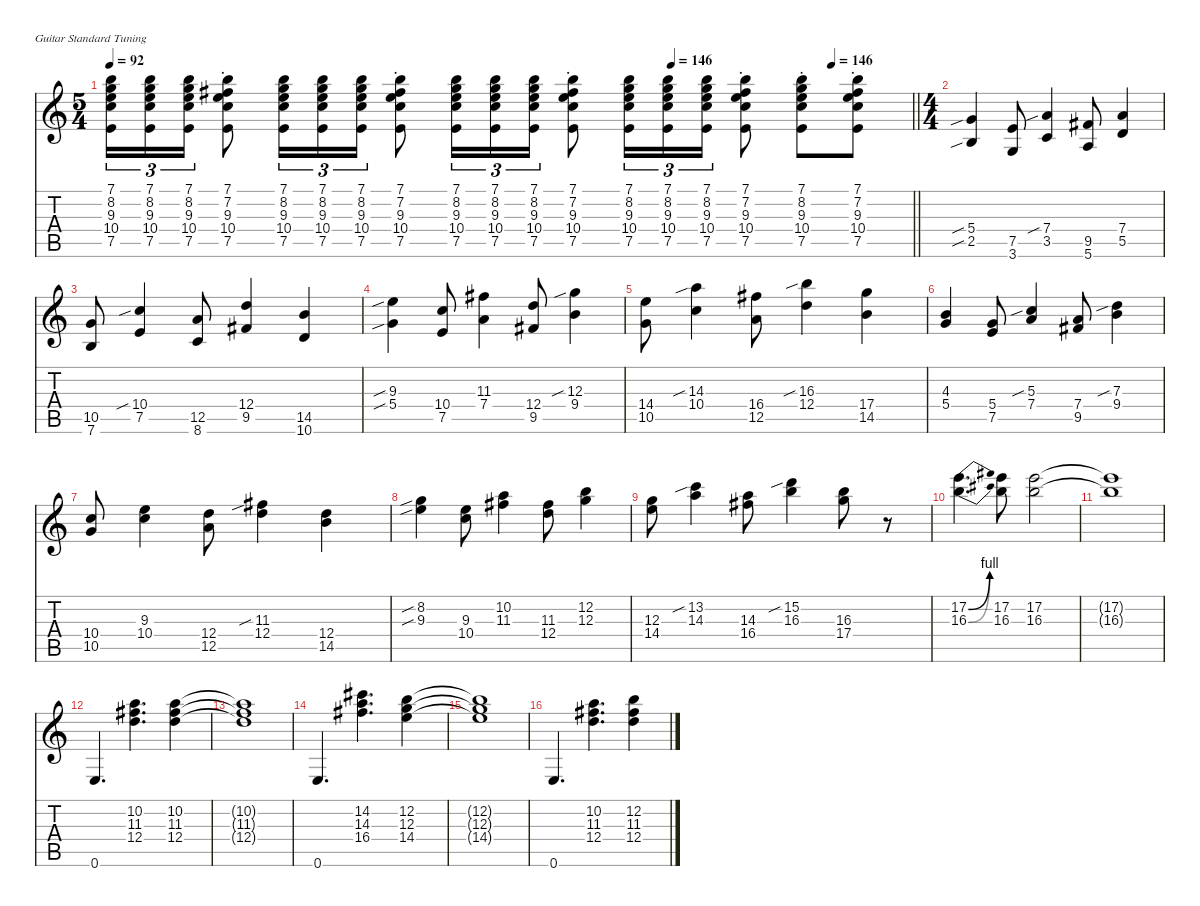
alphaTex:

\defaultSystemsLayout 4
\hideDynamics
\bracketExtendMode nobrackets
\singleTrackTrackNamePolicy hidden
\multiTrackTrackNamePolicy hidden
\firstSystemTrackNameMode fullname
\firstSystemTrackNameOrientation horizontal
\otherSystemsTrackNameOrientation horizontal
\track ("Guitar 1" "od.guit.") {mute instrument overdrivenguitar}
\staff {score tabs}
\tuning (E4 B3 G3 D3 A2 E2)
\ts (5 4)
\tempo 92
\tempo (146 0.7)
\tempo (146 0.9)
\clef g2
\barLineRight lightlight
\ks c
(7.1 8.2 9.3 10.4 7.5).16{tu (3 2) dy f beam Down} (7.1 8.2 9.3 10.4 7.5).16{tu (3 2) beam Down} (7.1 8.2 9.3 10.4 7.5).16{tu (3 2) beam Down} (7.1{st} 7.2{st acc #} 9.3{st} 10.4{st} 7.5{st}).8{beam Down} (7.1 8.2 9.3 10.4 7.5).16{tu (3 2) beam Down} (7.1 8.2 9.3 10.4 7.5).16{tu (3 2) beam Down} (7.1 8.2 9.3 10.4 7.5).16{tu (3 2) beam Down} (7.1{st} 7.2{st acc #} 9.3{st} 10.4{st} 7.5{st}).8{beam Down} (7.1 8.2 9.3 10.4 7.5).16{tu (3 2) beam Down} (7.1 8.2 9.3 10.4 7.5).16{tu (3 2) beam Down} (7.1 8.2 9.3 10.4 7.5).16{tu (3 2) beam Down} (7.1{st} 7.2{st acc #} 9.3{st} 10.4{st} 7.5{st}).8{beam Down} (7.1 8.2 9.3 10.4 7.5).16{tu (3 2) beam Down} (7.1 8.2 9.3 10.4 7.5).16{tu (3 2) beam Down} (7.1 8.2 9.3 10.4 7.5).16{tu (3 2) beam Down} (7.1{st} 7.2{st acc #} 9.3{st} 10.4{st} 7.5{st}).8{beam Down} (7.1{st} 8.2{st} 9.3{st} 10.4{st} 7.5{st}).8{beam Down} (7.1{st} 7.2{st acc #} 9.3{st} 10.4{st} 7.5{st}).8{beam Down} |
\ts (4 4)
\beaming (8 2 2 2 2)
(5.4{sib} 2.5{sib}).4{beam Up} (7.5 3.6).8{beam Up} (7.4{sib} 3.5).4{beam Up} (9.5{acc #} 5.6).8{beam Up} (7.4 5.5).4{beam Up} |
(10.5 7.6).8{beam Up} (10.4{sib} 7.5).4{beam Up} (12.5 8.6).8{beam Up} (12.4 9.5{acc #}).4{beam Up} (14.5 10.6).4{beam Up} |
(9.3{sib} 5.4{sib}).4{beam Down} (10.4 7.5).8{beam Up} (11.3{acc #} 7.4).4{beam Down} (12.4 9.5{acc #}).8{beam Up} (12.3{sib} 9.4).4{beam Down} |
(14.4 10.5).8{beam Down} (14.3{sib} 10.4).4{beam Down} (16.4{acc #} 12.5).8{beam Down} (16.3{sib} 12.4).4{beam Down} (17.4 14.5).4{beam Down} |
(4.3 5.4).4{beam Up} (5.4 7.5).8{beam Up} (5.3{sib} 7.4).4{beam Up} (7.4 9.5{acc #}).8{beam Up} (7.3{sib} 9.4).4{beam Down} |
(10.4 10.5).8{beam Up} (9.3 10.4).4{beam Down} (12.4 12.5).8{beam Down} (11.3{sib acc #} 12.4).4{beam Down} (12.4 14.5).4{beam Down} |
(8.2{sib} 9.3{sib}).4{beam Down} (9.3 10.4).8{beam Down} (10.2 11.3{acc #}).4{beam Down} (11.3{acc #} 12.4).8{beam Down} (12.2 12.3).4{beam Down} |
(12.3 14.4).8{beam Down} (13.2{sib} 14.3).4{beam Down} (14.3 16.4{acc #}).8{beam Down} (15.2{sib} 16.3).4{beam Down} (16.3 17.4).8{beam Down} r.8{beam Down} |
(17.2{be (bend 0 0 15 4)} 16.3{be (bend 0 0 15 4)}).4{d beam Down} (17.2 16.3).8{beam Down} (17.2 16.3).2{beam Down} |
(17.2{t} 16.3{t}).1{beam Down} |
0.6.4{d beam Up} (10.2 11.3{acc #} 12.4).4{d beam Down} (10.2 11.3{acc #} 12.4).4{beam Down} |
(10.2{t} 11.3{t acc #} 12.4{t}).1{beam Down} |
0.6.4{d beam Up} (14.2{acc #} 14.3 16.4{acc #}).4{d beam Down} (12.2 12.3 14.4).4{beam Down} |
(12.2{t} 12.3{t} 14.4{t}).1{beam Down} |
0.6.4{d beam Up} (10.2 11.3{acc #} 12.4).4{d beam Down} (12.2 11.3{acc #} 12.4).4{beam Down}
